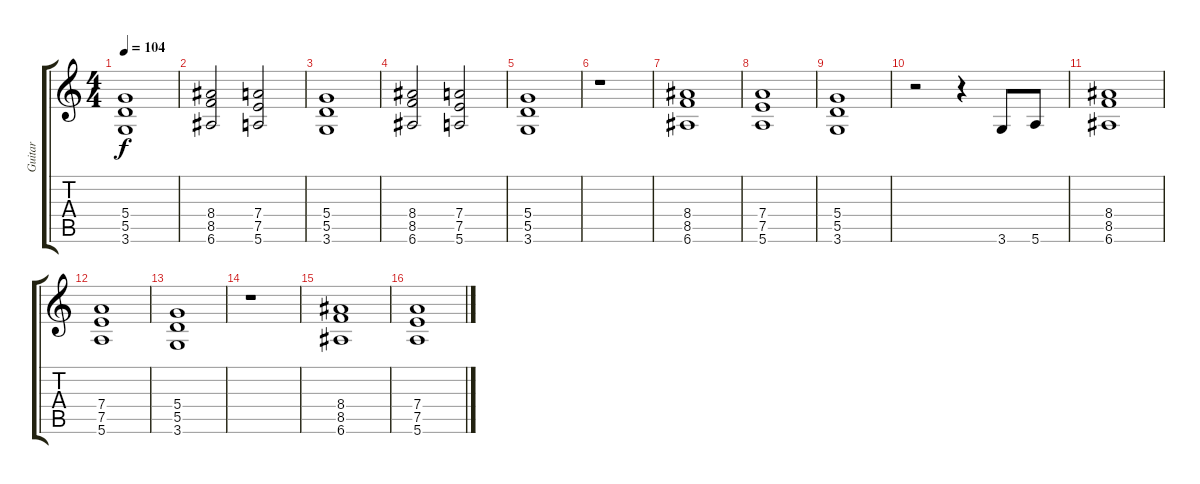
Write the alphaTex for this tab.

\track ("Guitar" "Guitar") {instrument overdrivenguitar}
\staff {score tabs}
\tuning (E4 B3 G3 D3 A2 E2) {hide}
\ts (4 4)
\tempo 104
\clef g2
\ks c
(5.4 5.5 3.6).1{dy f} |
(8.4 8.5 6.6).2 (7.4 7.5 5.6).2 |
(5.4 5.5 3.6).1 |
(8.4 8.5 6.6).2 (7.4 7.5 5.6).2 |
(5.4 5.5 3.6).1 |
r.1 |
(8.4 8.5 6.6).1 |
(7.4 7.5 5.6).1 |
(5.4 5.5 3.6).1 |
r.2 r.4 3.6.8 5.6.8 |
(8.4 8.5 6.6).1 |
(7.4 7.5 5.6).1 |
(5.4 5.5 3.6).1 |
r.1 |
(8.4 8.5 6.6).1 |
(7.4 7.5 5.6).1
